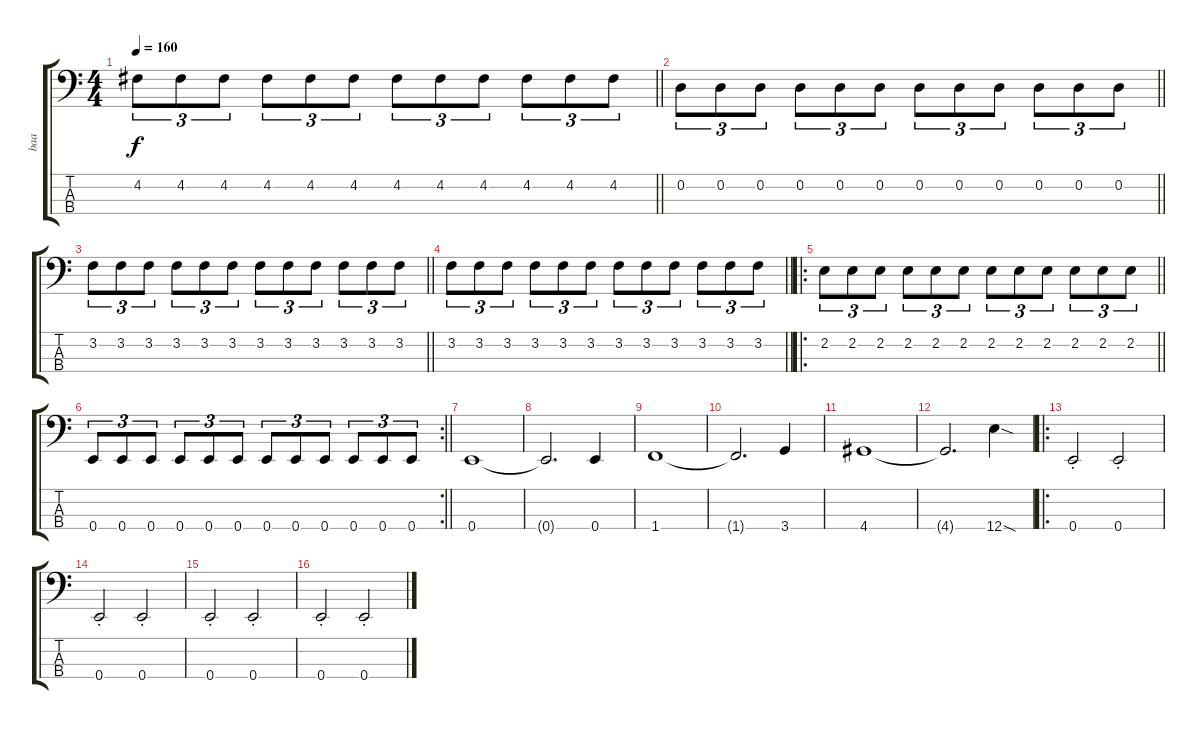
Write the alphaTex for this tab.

\track ("baa" "baa") {instrument electricbassfinger}
\staff {score tabs}
\tuning (G2 D2 A1 E1) {hide}
\ts (4 4)
\tempo 160
\clef f4
\barLineRight lightlight
\ks c
4.2.8{tu (3 2) dy f} 4.2.8{tu (3 2)} 4.2.8{tu (3 2)} 4.2.8{tu (3 2)} 4.2.8{tu (3 2)} 4.2.8{tu (3 2)} 4.2.8{tu (3 2)} 4.2.8{tu (3 2)} 4.2.8{tu (3 2)} 4.2.8{tu (3 2)} 4.2.8{tu (3 2)} 4.2.8{tu (3 2)} |
\barLineRight lightlight
0.2.8{tu (3 2)} 0.2.8{tu (3 2)} 0.2.8{tu (3 2)} 0.2.8{tu (3 2)} 0.2.8{tu (3 2)} 0.2.8{tu (3 2)} 0.2.8{tu (3 2)} 0.2.8{tu (3 2)} 0.2.8{tu (3 2)} 0.2.8{tu (3 2)} 0.2.8{tu (3 2)} 0.2.8{tu (3 2)} |
\barLineRight lightlight
3.2.8{tu (3 2)} 3.2.8{tu (3 2)} 3.2.8{tu (3 2)} 3.2.8{tu (3 2)} 3.2.8{tu (3 2)} 3.2.8{tu (3 2)} 3.2.8{tu (3 2)} 3.2.8{tu (3 2)} 3.2.8{tu (3 2)} 3.2.8{tu (3 2)} 3.2.8{tu (3 2)} 3.2.8{tu (3 2)} |
\barLineRight lightlight
3.2.8{tu (3 2)} 3.2.8{tu (3 2)} 3.2.8{tu (3 2)} 3.2.8{tu (3 2)} 3.2.8{tu (3 2)} 3.2.8{tu (3 2)} 3.2.8{tu (3 2)} 3.2.8{tu (3 2)} 3.2.8{tu (3 2)} 3.2.8{tu (3 2)} 3.2.8{tu (3 2)} 3.2.8{tu (3 2)} |
\ro
\barLineRight lightlight
2.2.8{tu (3 2)} 2.2.8{tu (3 2)} 2.2.8{tu (3 2)} 2.2.8{tu (3 2)} 2.2.8{tu (3 2)} 2.2.8{tu (3 2)} 2.2.8{tu (3 2)} 2.2.8{tu (3 2)} 2.2.8{tu (3 2)} 2.2.8{tu (3 2)} 2.2.8{tu (3 2)} 2.2.8{tu (3 2)} |
\rc 2
\barLineRight lightlight
0.4.8{tu (3 2)} 0.4.8{tu (3 2)} 0.4.8{tu (3 2)} 0.4.8{tu (3 2)} 0.4.8{tu (3 2)} 0.4.8{tu (3 2)} 0.4.8{tu (3 2)} 0.4.8{tu (3 2)} 0.4.8{tu (3 2)} 0.4.8{tu (3 2)} 0.4.8{tu (3 2)} 0.4.8{tu (3 2)} |
0.4.1 |
0.4{t}.2{d} 0.4.4 |
1.4.1 |
1.4{t}.2{d} 3.4.4 |
4.4.1 |
4.4{t}.2{d} 12.4{sod}.4 |
\ro
0.4{st}.2 0.4{st}.2 |
0.4{st}.2 0.4{st}.2 |
0.4{st}.2 0.4{st}.2 |
0.4{st}.2 0.4{st}.2
